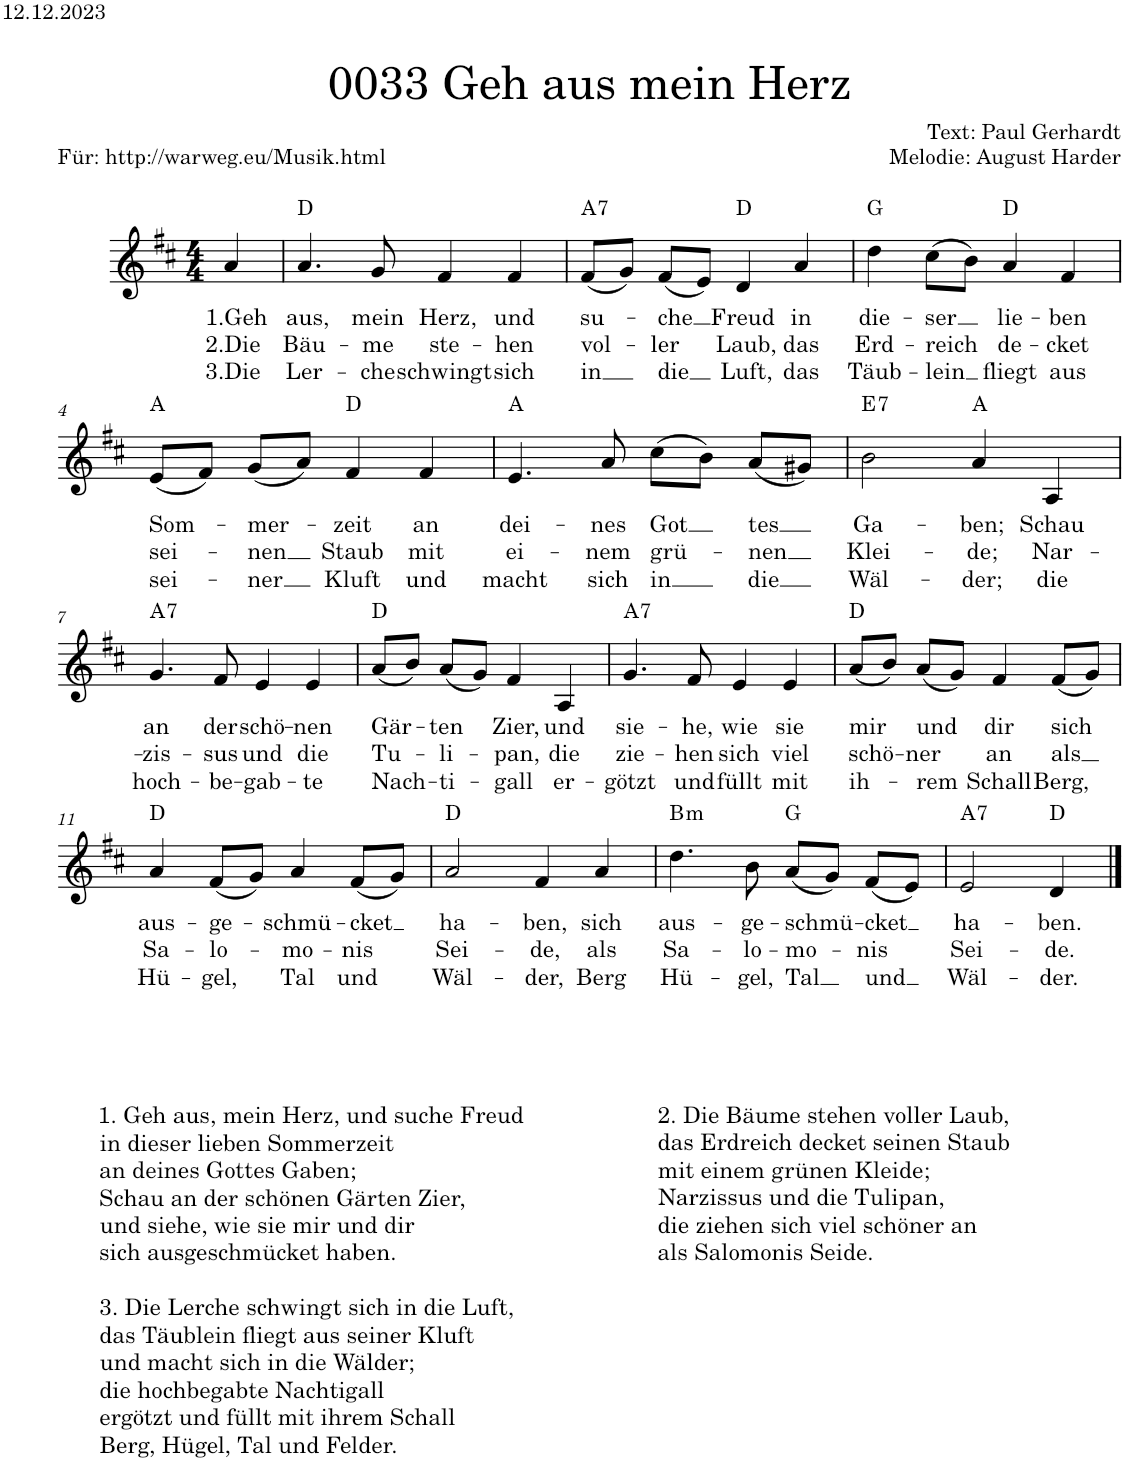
**kern	**text	**text	**text	**harte
*part1	*part1	*part1	*part1	*part1
*staff1	*staff1	*staff1	*staff1	*
*I"Stimme	*	*	*	*
*I'St.	*	*	*	*
*clefG2	*	*	*	*
*k[f#c#]	*	*	*	*
*M4/4	*	*	*	*
=	=	=	=	=
!LO:TX:a:t=12.12.2023	!	!	!	!
!	!LO:LY:b	!LO:LY:b	!LO:LY:b	!
4a/	1.Geh	2.Die	3.Die	.
=1	=1	=1	=1	=1
!	!LO:LY:b	!LO:LY:b	!LO:LY:b	!
4.a/	aus,	Bäu-	Ler-	D:maj
!	!LO:LY:b	!LO:LY:b	!LO:LY:b	!
8g/	mein	-me	-che	.
!	!LO:LY:b	!LO:LY:b	!LO:LY:b	!
4f#/	Herz,	ste-	schwingt	.
!	!LO:LY:b	!LO:LY:b	!LO:LY:b	!
4f#/	und	-hen	sich	.
=2	=2	=2	=2	=2
!	!LO:LY:b	!LO:LY:b	!LO:LY:b	!LO:H:kt=7
(8f#/L	su-	vol-	in	A:7
8g/J)	.	.	.	.
!	!LO:LY:b	!LO:LY:b	!LO:LY:b	!
(8f#/L	-che	-ler	die	.
8e/J)	.	.	.	.
!	!LO:LY:b	!LO:LY:b	!LO:LY:b	!
4d/	Freud	Laub,	Luft,	D:maj
!	!LO:LY:b	!LO:LY:b	!LO:LY:b	!
4a/	in	das	das	.
=3	=3	=3	=3	=3
!	!LO:LY:b	!LO:LY:b	!LO:LY:b	!
4dd\	die-	Erd-	Täub-	G:maj
!	!LO:LY:b	!LO:LY:b	!LO:LY:b	!
(8cc#\L	-ser	-reich	-lein	.
8b\J)	.	.	.	.
!	!LO:LY:b	!LO:LY:b	!LO:LY:b	!
4a/	lie-	de-	fliegt	D:maj
!	!LO:LY:b	!LO:LY:b	!LO:LY:b	!
4f#/	-ben	-cket	aus	.
!!LO:LB:g=z
=4	=4	=4	=4	=4
!	!LO:LY:b	!LO:LY:b	!LO:LY:b	!
(8e/L	Som-	sei-	sei-	A:maj
8f#/J)	.	.	.	.
!	!LO:LY:b	!LO:LY:b	!LO:LY:b	!
(8g/L	-mer-	-nen	-ner	.
8a/J)	.	.	.	.
!	!LO:LY:b	!LO:LY:b	!LO:LY:b	!
4f#/	-zeit	Staub	Kluft	D:maj
!	!LO:LY:b	!LO:LY:b	!LO:LY:b	!
4f#/	an	mit	und	.
=5	=5	=5	=5	=5
!	!LO:LY:b	!LO:LY:b	!LO:LY:b	!
4.e/	dei-	ei-	macht	A:maj
!	!LO:LY:b	!LO:LY:b	!LO:LY:b	!
8a/	-nes	-nem	sich	.
!	!LO:LY:b	!LO:LY:b	!LO:LY:b	!
(8cc#\L	Got	grü-	in	.
8b\J)	.	.	.	.
!	!LO:LY:b	!LO:LY:b	!LO:LY:b	!
(8a/L	tes	-nen	die	.
8g#X/J)	.	.	.	.
=6	=6	=6	=6	=6
!	!LO:LY:b	!LO:LY:b	!LO:LY:b	!LO:H:kt=7
2b\	Ga-	Klei-	Wäl-	E:7
!	!LO:LY:b	!LO:LY:b	!LO:LY:b	!
4a/	-ben;	-de;	-der;	A:maj
!	!LO:LY:b	!LO:LY:b	!LO:LY:b	!
4A/	Schau	Nar-	die	.
!!LO:LB:g=z
=7	=7	=7	=7	=7
!	!LO:LY:b	!LO:LY:b	!LO:LY:b	!LO:H:kt=7
4.g/	an	-zis-	hoch-	A:7
!	!LO:LY:b	!LO:LY:b	!LO:LY:b	!
8f#/	der	-sus	-be-	.
!	!LO:LY:b	!LO:LY:b	!LO:LY:b	!
4e/	schö-	und	-gab-	.
!	!LO:LY:b	!LO:LY:b	!LO:LY:b	!
4e/	-nen	die	-te	.
=8	=8	=8	=8	=8
!	!LO:LY:b	!LO:LY:b	!LO:LY:b	!
(8a/L	Gär-	Tu-	Nach-	D:maj
8b/J)	.	.	.	.
!	!LO:LY:b	!LO:LY:b	!LO:LY:b	!
(8a/L	-ten	-li-	-ti-	.
8g/J)	.	.	.	.
!	!LO:LY:b	!LO:LY:b	!LO:LY:b	!
4f#/	Zier,	-pan,	-gall	.
!	!LO:LY:b	!LO:LY:b	!LO:LY:b	!
4A/	und	die	er-	.
=9	=9	=9	=9	=9
!	!LO:LY:b	!LO:LY:b	!LO:LY:b	!LO:H:kt=7
4.g/	sie-	zie-	-götzt	A:7
!	!LO:LY:b	!LO:LY:b	!LO:LY:b	!
8f#/	-he,	-hen	und	.
!	!LO:LY:b	!LO:LY:b	!LO:LY:b	!
4e/	wie	sich	füllt	.
!	!LO:LY:b	!LO:LY:b	!LO:LY:b	!
4e/	sie	viel	mit	.
=10	=10	=10	=10	=10
!	!LO:LY:b	!LO:LY:b	!LO:LY:b	!
(8a/L	mir	schö-	ih-	D:maj
8b/J)	.	.	.	.
!	!LO:LY:b	!LO:LY:b	!LO:LY:b	!
(8a/L	und	-ner	-rem	.
8g/J)	.	.	.	.
!	!LO:LY:b	!LO:LY:b	!LO:LY:b	!
4f#/	dir	an	Schall	.
!	!LO:LY:b	!LO:LY:b	!LO:LY:b	!
(8f#/L	sich	als	Berg,	.
8g/J)	.	.	.	.
!!LO:LB:g=z
=11	=11	=11	=11	=11
!	!LO:LY:b	!LO:LY:b	!LO:LY:b	!
4a/	aus-	Sa-	Hü-	D:maj
!	!LO:LY:b	!LO:LY:b	!LO:LY:b	!
(8f#/L	-ge-	-lo-	-gel,	.
8g/J)	.	.	.	.
!	!LO:LY:b	!LO:LY:b	!LO:LY:b	!
4a/	-schmü-	-mo-	Tal	.
!	!LO:LY:b	!LO:LY:b	!LO:LY:b	!
(8f#/L	-cket	-nis	und	.
8g/J)	.	.	.	.
=12	=12	=12	=12	=12
!	!LO:LY:b	!LO:LY:b	!LO:LY:b	!
2a/	ha-	Sei-	Wäl-	D:maj
!	!LO:LY:b	!LO:LY:b	!LO:LY:b	!
4f#/	-ben,	-de,	-der,	.
!	!LO:LY:b	!LO:LY:b	!LO:LY:b	!
4a/	sich	als	Berg	.
=13	=13	=13	=13	=13
!	!LO:LY:b	!LO:LY:b	!LO:LY:b	!LO:H:kt=m
4.dd\	aus-	Sa-	Hü-	B:min
!	!LO:LY:b	!LO:LY:b	!LO:LY:b	!
8b\	-ge-	-lo-	-gel,	.
!	!LO:LY:b	!LO:LY:b	!LO:LY:b	!
(8a/L	-schmü-	-mo-	Tal	G:maj
8g/J)	.	.	.	.
!	!LO:LY:b	!LO:LY:b	!LO:LY:b	!
(8f#/L	-cket	-nis	und	.
8e/J)	.	.	.	.
=14	=14	=14	=14	=14
!	!LO:LY:b	!LO:LY:b	!LO:LY:b	!LO:H:kt=7
2e/	ha-	Sei-	Wäl-	A:7
!LO:TX:b:t=1. Geh aus, mein Herz, und suche Freud	!	!	!	!
!LO:TX:b:t=in dieser lieben Sommerzeit	!	!	!	!
!LO:TX:b:t=an deines Gottes Gaben;	!	!	!	!
!LO:TX:b:t=Schau an der schönen Gärten Zier,	!	!	!	!
!LO:TX:b:t=und siehe, wie sie mir und dir	!	!	!	!
!LO:TX:b:t=sich ausgeschmücket haben.	!	!	!	!
!LO:TX:b:t=3. Die Lerche schwingt sich in die Luft,	!	!	!	!
!LO:TX:b:t=das Täublein fliegt aus seiner Kluft	!	!	!	!
!LO:TX:b:t=und macht sich in die Wälder;	!	!	!	!
!LO:TX:b:t=die hochbegabte Nachtigall	!	!	!	!
!LO:TX:b:t=ergötzt und füllt mit ihrem Schall	!	!	!	!
!LO:TX:b:t=Berg, Hügel, Tal und Felder.	!	!	!	!
!LO:TX:b:t=2. Die Bäume stehen voller Laub,	!	!	!	!
!LO:TX:b:t=das Erdreich decket seinen Staub	!	!	!	!
!LO:TX:b:t=mit einem grünen Kleide;	!	!	!	!
!LO:TX:b:t=Narzissus und die Tulipan,	!	!	!	!
!LO:TX:b:t=die ziehen sich viel schöner an	!	!	!	!
!LO:TX:b:t=als Salomonis Seide.	!	!	!	!
!	!LO:LY:b	!LO:LY:b	!LO:LY:b	!
4d/	-ben.	-de.	-der.	D:maj
==	==	==	==	==
*-	*-	*-	*-	*-
